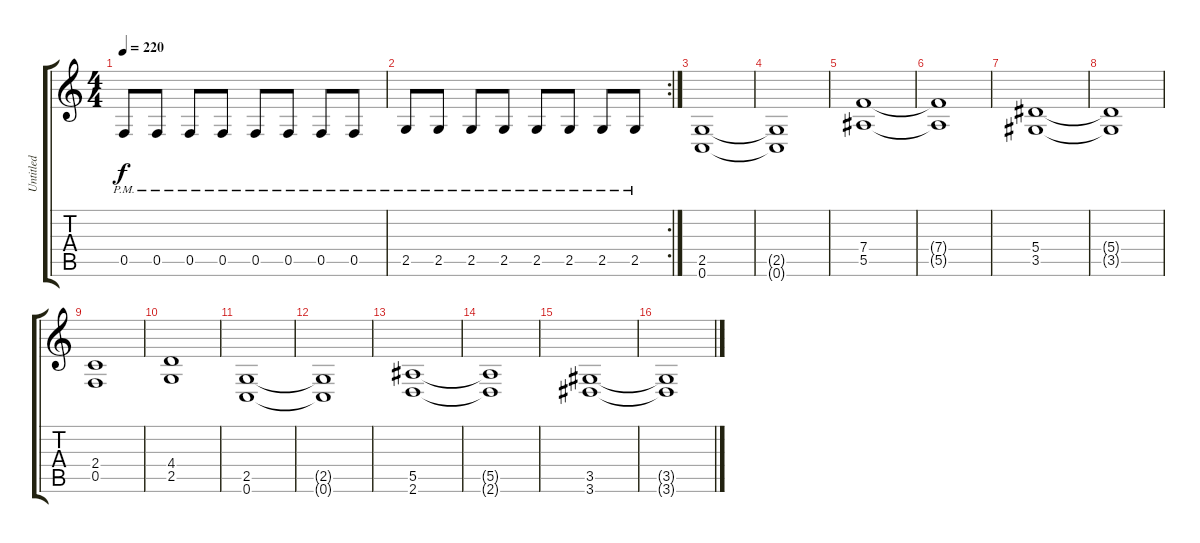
\track ("Untitled" "Untitled") {instrument distortionguitar}
\staff {score tabs}
\tuning (C4 G3 Eb3 Bb2 F2 C2) {hide}
\ts (4 4)
\tempo 220
\clef g2
\ks c
0.5{pm}.8{dy f} 0.5{pm}.8 0.5{pm}.8 0.5{pm}.8 0.5{pm}.8 0.5{pm}.8 0.5{pm}.8 0.5{pm}.8 |
\rc 2
2.5{pm}.8 2.5{pm}.8 2.5{pm}.8 2.5{pm}.8 2.5{pm}.8 2.5{pm}.8 2.5{pm}.8 2.5{pm}.8 |
(2.5 0.6).1 |
(2.5{t} 0.6{t}).1 |
(7.4 5.5).1 |
(7.4{t} 5.5{t}).1 |
(5.4 3.5).1 |
(5.4{t} 3.5{t}).1 |
(2.4 0.5).1 |
(4.4 2.5).1 |
(2.5 0.6).1 |
(2.5{t} 0.6{t}).1 |
(5.5 2.6).1 |
(5.5{t} 2.6{t}).1 |
(3.5 3.6).1 |
(3.5{t} 3.6{t}).1
